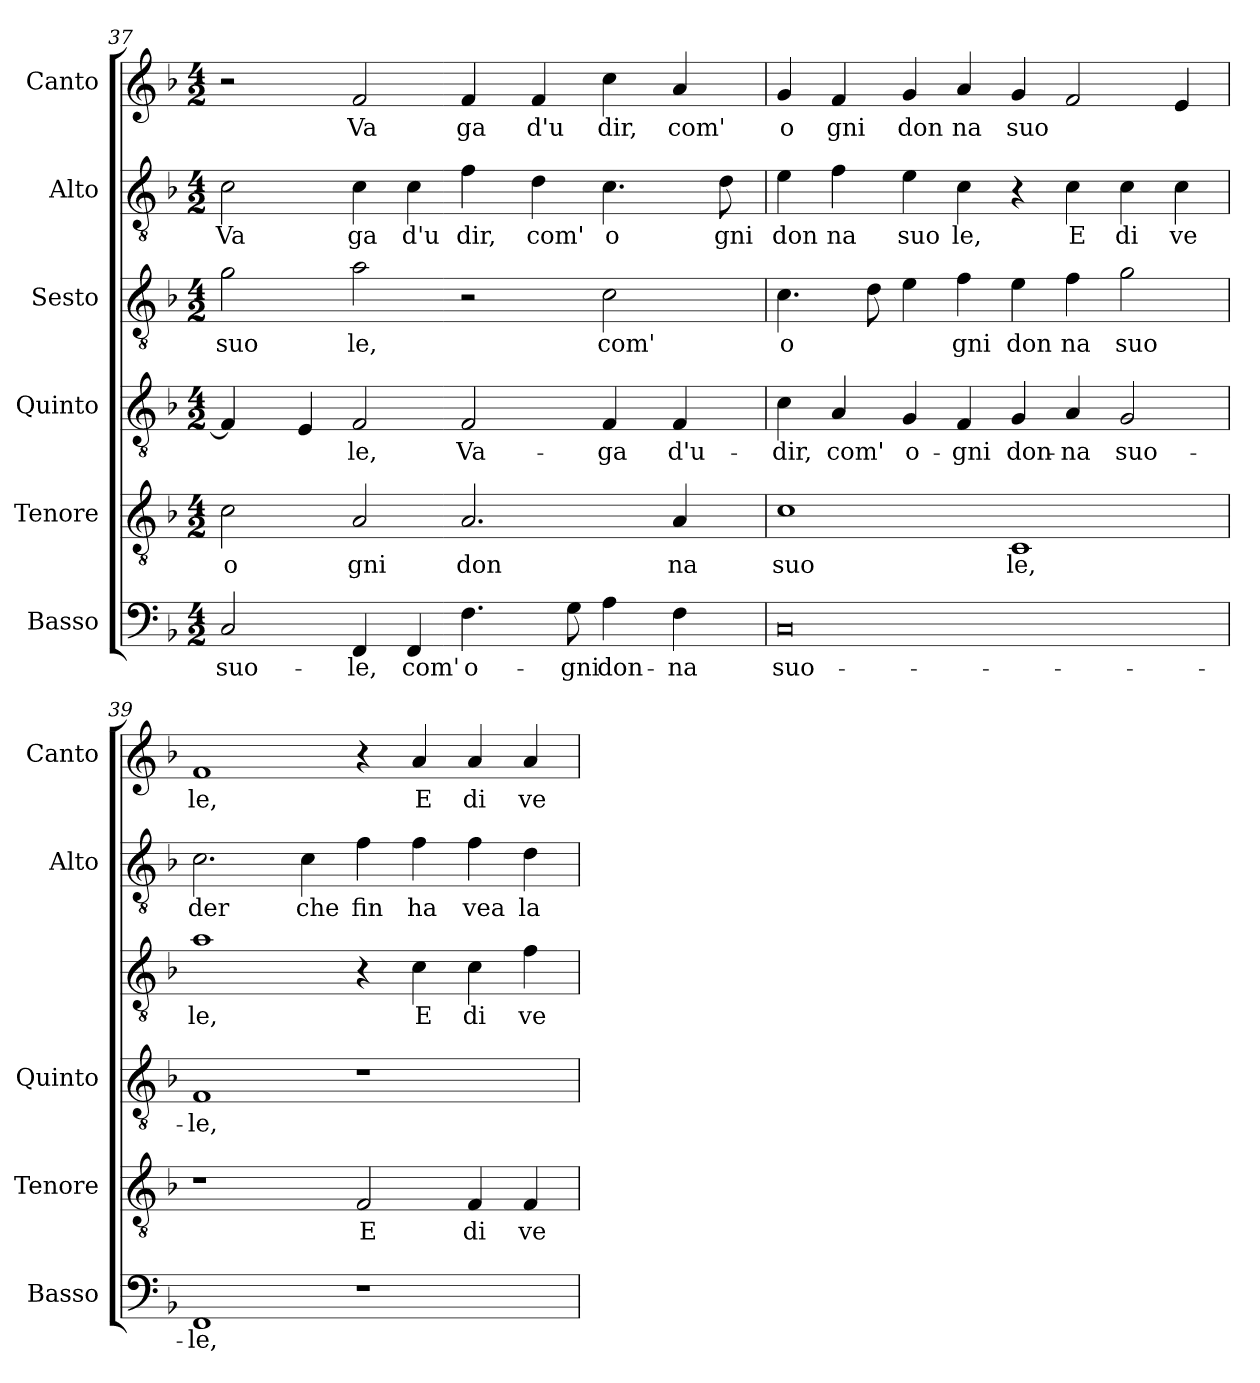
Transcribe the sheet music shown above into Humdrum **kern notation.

**kern	**text	**kern	**text	**kern	**text	**kern	**text	**kern	**text	**kern	**text
*part6	*part6	*part5	*part5	*part4	*part4	*part3	*part3	*part2	*part2	*part1	*part1
*staff6	*staff6	*staff5	*staff5	*staff4	*staff4	*staff3	*staff3	*staff2	*staff2	*staff1	*staff1
*I"Basso	*	*I"Tenore	*	*I"Quinto	*	*I"Sesto	*	*I"Alto	*	*I"Canto	*
*I'Basso	*	*I'Tenore	*	*I'Quinto	*	*	*	*I'Alto	*	*I'Canto	*
!!LO:PB:g=z
*clefF4	*	*clefGv2	*	*clefGv2	*	*clefGv2	*	*clefGv2	*	*clefG2	*
*k[b-]	*	*k[b-]	*	*k[b-]	*	*k[b-]	*	*k[b-]	*	*k[b-]	*
*F:	*	*F:	*	*F:	*	*F:	*	*F:	*	*F:	*
*M4/2	*	*M4/2	*	*M4/2	*	*M4/2	*	*M4/2	*	*M4/2	*
=37	=37	=37	=37	=37	=37	=37	=37	=37	=37	=37	=37
!	!LO:LY:b:cj	!	!LO:LY:b:cj	!	!	!	!LO:LY:b:cj	!	!LO:LY:b:cj	!	!
*	*	*	*	*^	*	*	*	*	*	*	*
2C/	suo-	2c\	o	4F/]	16ryy	.	2g\	suo	2c\	Va	2r	.
.	.	.	.	.	64ryy	.	.	.	.	.	.	.
.	.	.	.	.	1ryy	.	.	.	.	.	.	.
.	.	.	.	4E/	.	.	.	.	.	.	.	.
!	!LO:LY:b:cj	!	!LO:LY:b:cj	!	!	!LO:LY:b:cj	!	!LO:LY:b:cj	!	!LO:LY:b:cj	!	!LO:LY:b:cj
4FF/	-le,	2A/	gni	2F/	.	le,	2a\	le,	4c\	ga	2f/	Va
!	!LO:LY:b:cj	!	!	!	!	!	!	!	!	!LO:LY:b:cj	!	!
4FF/	com'	.	.	.	.	.	.	.	4c\	d'u	.	.
!	!LO:LY:b:cj	!	!LO:LY:b:cj	!	!	!LO:LY:b:cj	!	!	!	!LO:LY:b:cj	!	!LO:LY:b:cj
4.F\	o-	2.A/	don	2F/	.	Va-	2r	.	4f\	dir,	4f/	ga
.	.	.	.	.	2ryy	.	.	.	.	.	.	.
!	!	!	!	!	!	!	!	!	!	!LO:LY:b:cj	!	!LO:LY:b:cj
.	.	.	.	.	.	.	.	.	4d\	com'	4f/	d'u
!	!LO:LY:b:cj	!	!	!	!	!	!	!	!	!	!	!
8G\	-gni	.	.	.	.	.	.	.	.	.	.	.
!	!LO:LY:b:cj	!	!	!	!	!LO:LY:b:cj	!	!LO:LY:b:cj	!	!LO:LY:b:cj	!	!LO:LY:b:cj
4A\	don-	.	.	4F/	.	-ga	2c\	com'	4.c\	o	4cc\	dir,
.	.	.	.	.	4ryy	.	.	.	.	.	.	.
!	!LO:LY:b:cj	!	!LO:LY:b:cj	!	!	!LO:LY:b:cj	!	!	!	!	!	!LO:LY:b:cj
4F\	-na	4A/	na	4F/	.	d'u-	.	.	.	.	4a/	com'
.	.	.	.	.	8ryy	.	.	.	.	.	.	.
!	!	!	!	!	!	!	!	!	!	!LO:LY:b:cj	!	!
.	.	.	.	.	.	.	.	.	8d\	gni	.	.
.	.	.	.	.	32.ryy	.	.	.	.	.	.	.
=38	=38	=38	=38	=38	=38	=38	=38	=38	=38	=38	=38	=38
!	!LO:LY:b:cj	!	!LO:LY:b:cj	!	!	!LO:LY:b:cj	!	!LO:LY:b:cj	!	!LO:LY:b:cj	!	!LO:LY:b:cj
*	*	*	*	*v	*v	*	*	*	*	*	*	*
0C	suo-	1c	suo	4c\	-dir,	4.c\	o	4e\	don	4g/	o
!	!	!	!	!	!LO:LY:b:cj	!	!	!	!LO:LY:b:cj	!	!LO:LY:b:cj
.	.	.	.	4A/	com'	.	.	4f\	na	4f/	gni
.	.	.	.	.	.	8d\	.	.	.	.	.
!	!	!	!	!	!LO:LY:b:cj	!	!	!	!LO:LY:b:cj	!	!LO:LY:b:cj
.	.	.	.	4G/	o-	4e\	.	4e\	suo	4g/	don
!	!	!	!	!	!LO:LY:b:cj	!	!LO:LY:b:cj	!	!LO:LY:b:cj	!	!LO:LY:b:cj
.	.	.	.	4F/	-gni	4f\	gni	4c\	le,	4a/	na
!	!	!	!LO:LY:b:cj	!	!LO:LY:b:cj	!	!LO:LY:b:cj	!	!	!	!LO:LY:b
.	.	1C	le,	4G/	don-	4e\	don	4r	.	4g/	suo
!	!	!	!	!	!LO:LY:b:cj	!	!LO:LY:b:cj	!	!LO:LY:b:cj	!	!
.	.	.	.	4A/	-na	4f\	na	4c\	E	2f/	.
!	!	!	!	!	!LO:LY:b:cj	!	!LO:LY:b:cj	!	!LO:LY:b:cj	!	!
.	.	.	.	2G/	suo-	2g\	suo	4c\	di	.	.
!	!	!	!	!	!	!	!	!	!LO:LY:b:cj	!	!
.	.	.	.	.	.	.	.	4c\	ve	4e/	.
=39	=39	=39	=39	=39	=39	=39	=39	=39	=39	=39	=39
!	!LO:LY:b:cj	!	!	!	!LO:LY:b:cj	!	!LO:LY:b:cj	!	!LO:LY:b:cj	!	!LO:LY:b:cj
1FF	-le,	1r	.	1F	-le,	1a	le,	2.c\	der	1f	le,
!	!	!	!	!	!	!	!	!	!LO:LY:b:cj	!	!
.	.	.	.	.	.	.	.	4c\	che	.	.
!	!	!	!LO:LY:b:cj	!	!	!	!	!	!LO:LY:b:cj	!	!
1r	.	2F/	E	1r	.	4r	.	4f\	fin	4r	.
!	!	!	!	!	!	!	!LO:LY:b:cj	!	!LO:LY:b:cj	!	!LO:LY:b:cj
.	.	.	.	.	.	4c\	E	4f\	ha	4a/	E
!	!	!	!LO:LY:b:cj	!	!	!	!LO:LY:b:cj	!	!LO:LY:b:cj	!	!LO:LY:b:cj
.	.	4F/	di	.	.	4c\	di	4f\	vea	4a/	di
!	!	!	!LO:LY:b:cj	!	!	!	!LO:LY:b:cj	!	!LO:LY:b:cj	!	!LO:LY:b:cj
.	.	4F/	ve	.	.	4f\	ve	4d\	la	4a/	ve
=	=	=	=	=	=	=	=	=	=	=	=
*-	*-	*-	*-	*-	*-	*-	*-	*-	*-	*-	*-
